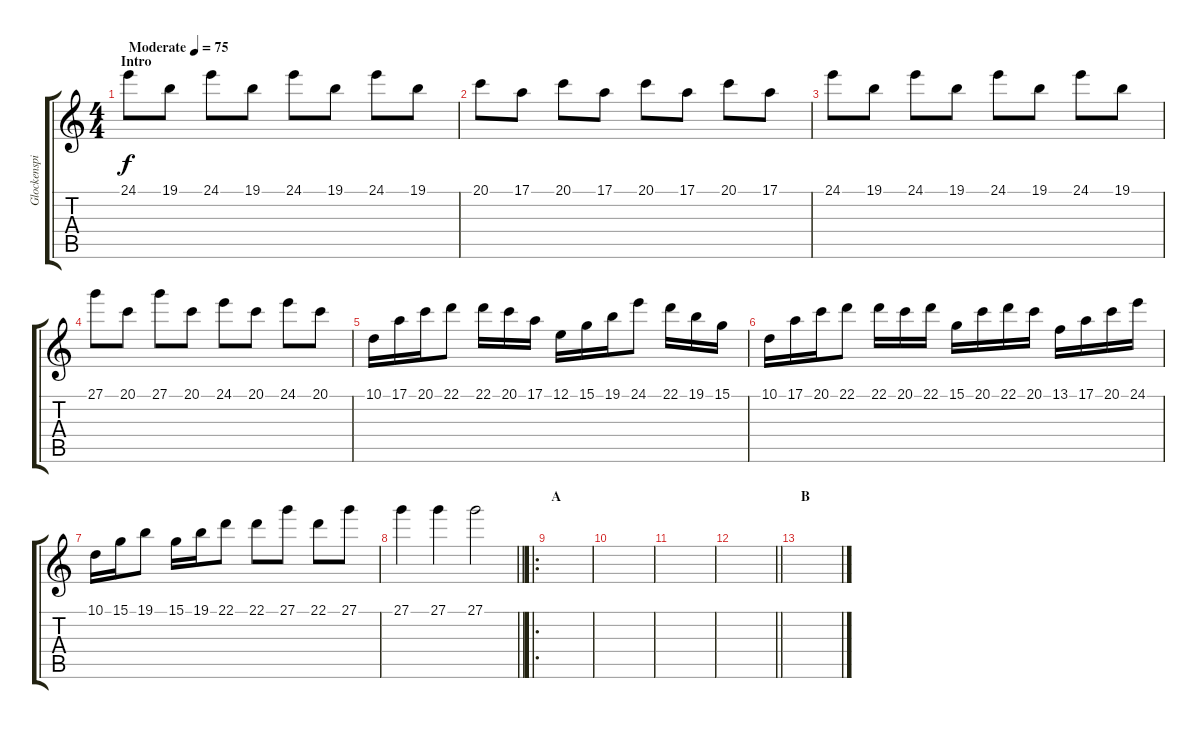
\track ("Glockenspiel/Electric Sound" "Glockenspi") {instrument fx1rain}
\staff {score tabs}
\tuning (E4 B3 G3 D3 A2 E2) {hide}
\ts (4 4)
\section ("" "Intro")
\tempo (75 "Moderate")
\clef g2
\ks c
24.1.8{dy f volume 9 instrument glockenspiel} 19.1.8 24.1.8 19.1.8 24.1.8 19.1.8 24.1.8 19.1.8 |
20.1.8 17.1.8 20.1.8 17.1.8 20.1.8 17.1.8 20.1.8 17.1.8 |
24.1.8 19.1.8 24.1.8 19.1.8 24.1.8 19.1.8 24.1.8 19.1.8 |
27.1.8 20.1.8 27.1.8 20.1.8 24.1.8 20.1.8 24.1.8 20.1.8 |
10.1.16 17.1.16 20.1.16 22.1.8 22.1.16 20.1.16 17.1.16 12.1.16 15.1.16 19.1.16 24.1.8 22.1.16 19.1.16 15.1.16 |
10.1.16 17.1.16 20.1.16 22.1.8 22.1.16 20.1.16 22.1.16 15.1.16 20.1.16 22.1.16 20.1.16 13.1.16 17.1.16 20.1.16 24.1.16 |
10.1.16 15.1.16 19.1.8 15.1.16 19.1.16 22.1.8 22.1.8 27.1.8 22.1.8 27.1.8 |
\barLineRight lightlight
27.1.4 27.1.4 27.1.2 |
\ro
\section ("" "A")
|
|
|
\barLineRight lightlight
|
\section ("" "B")
